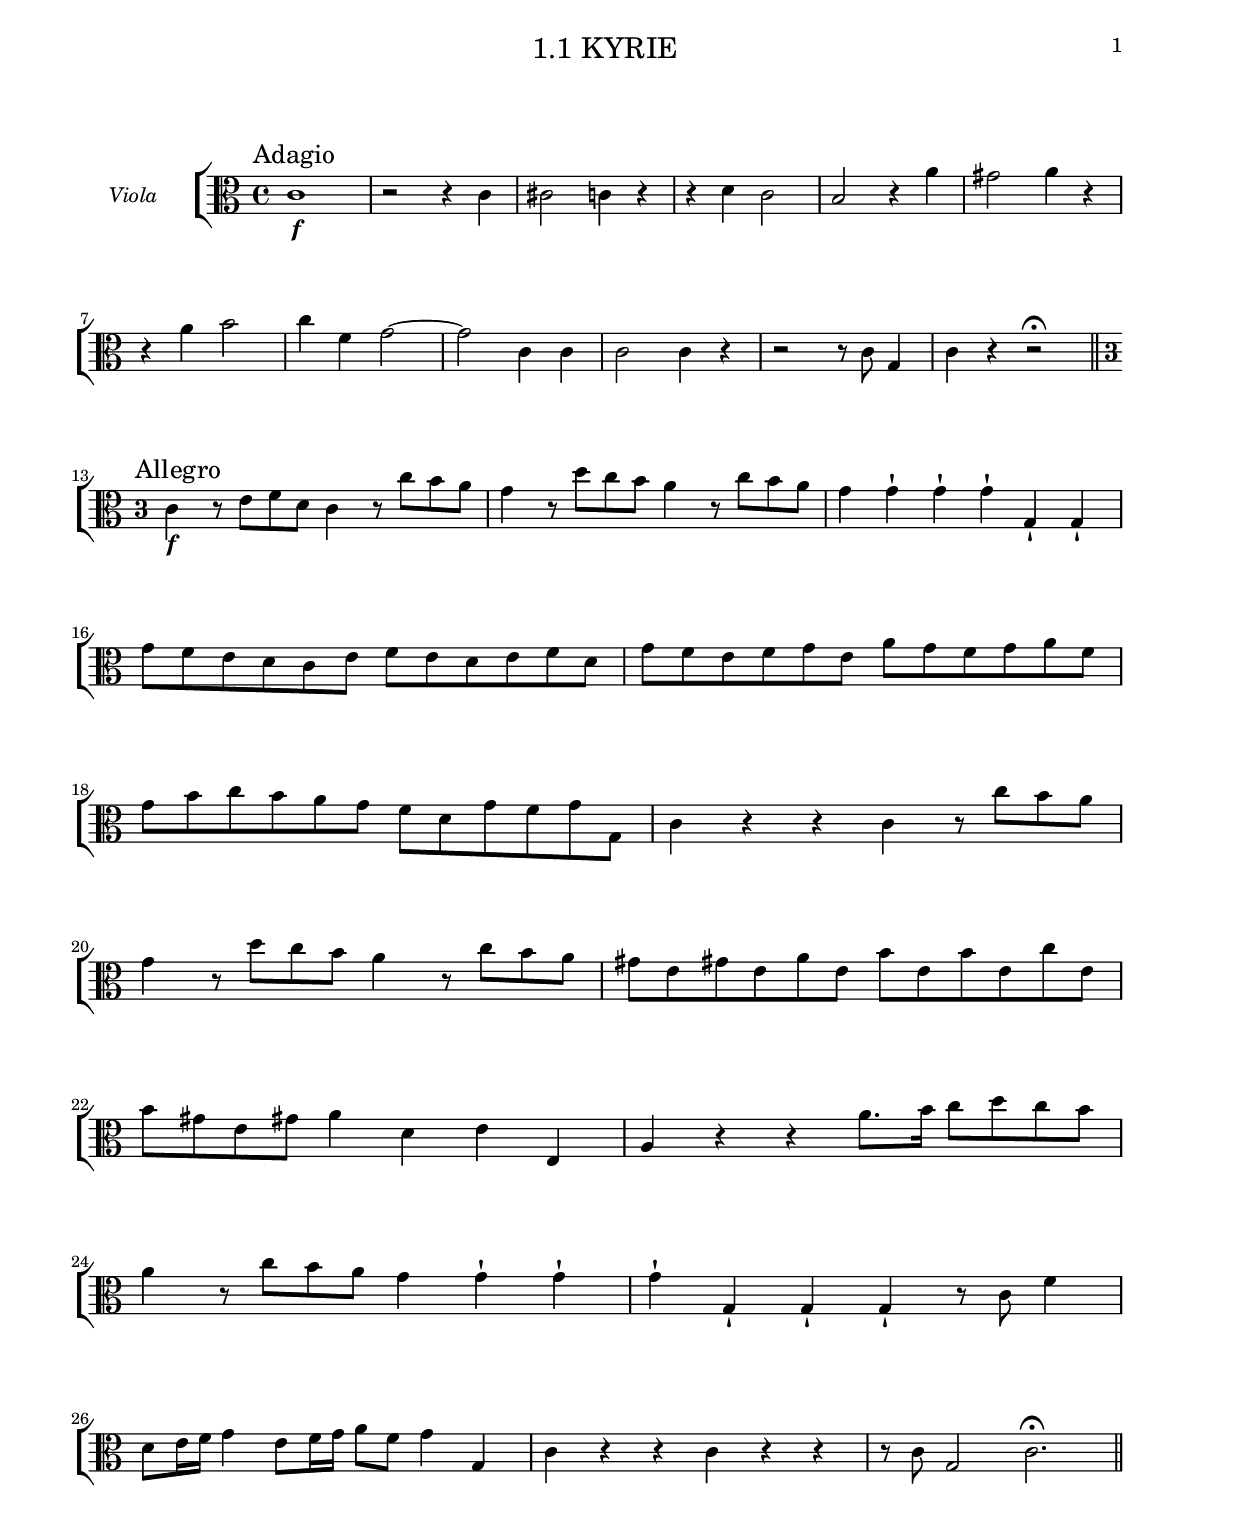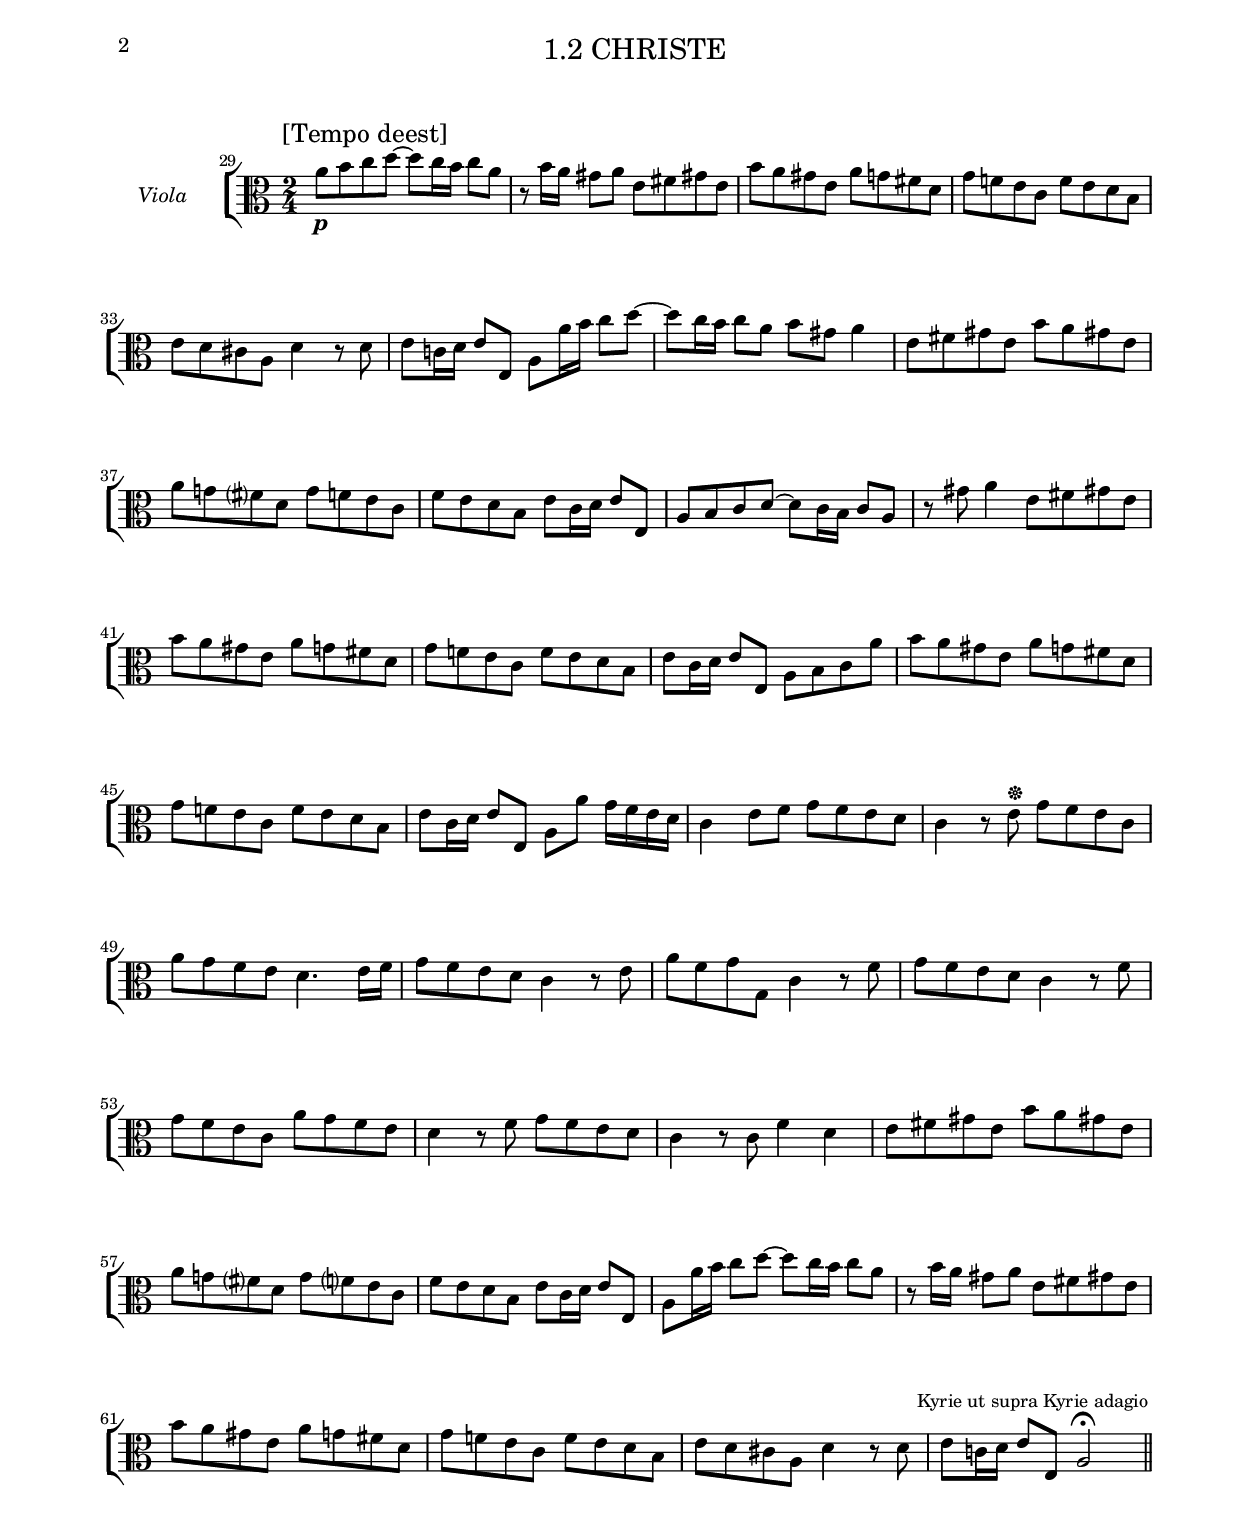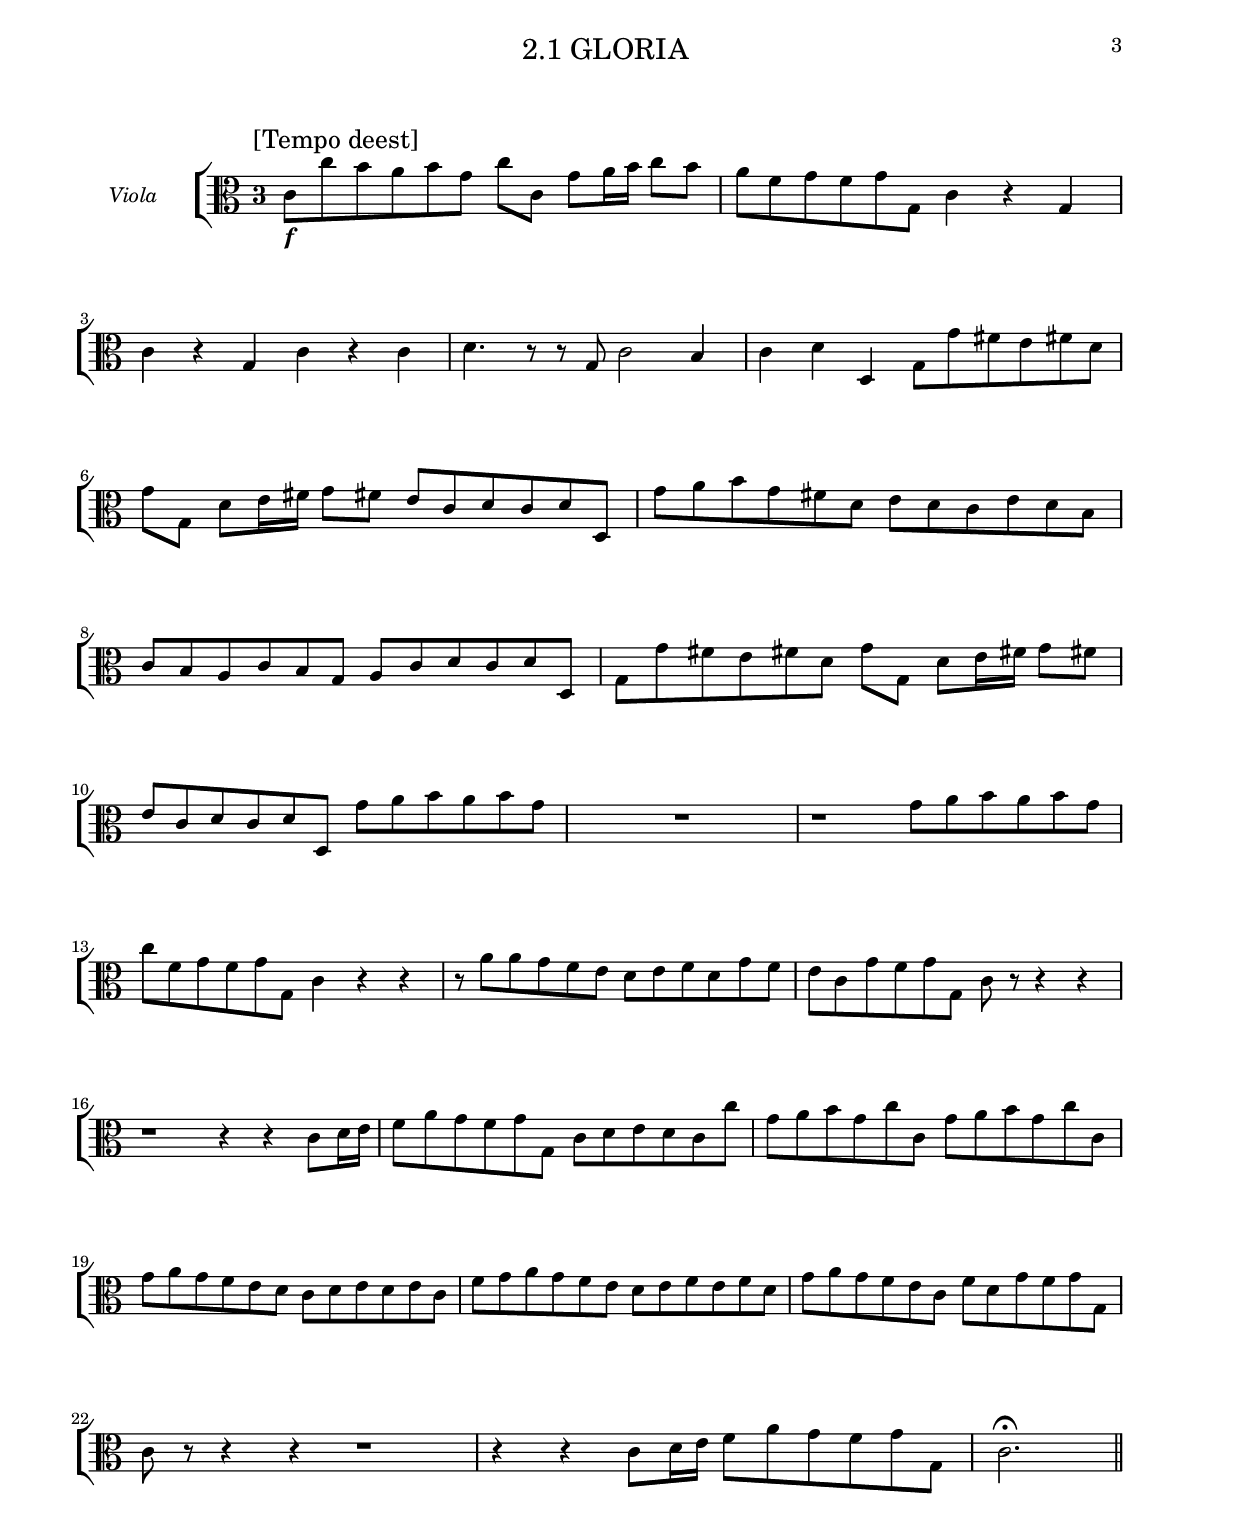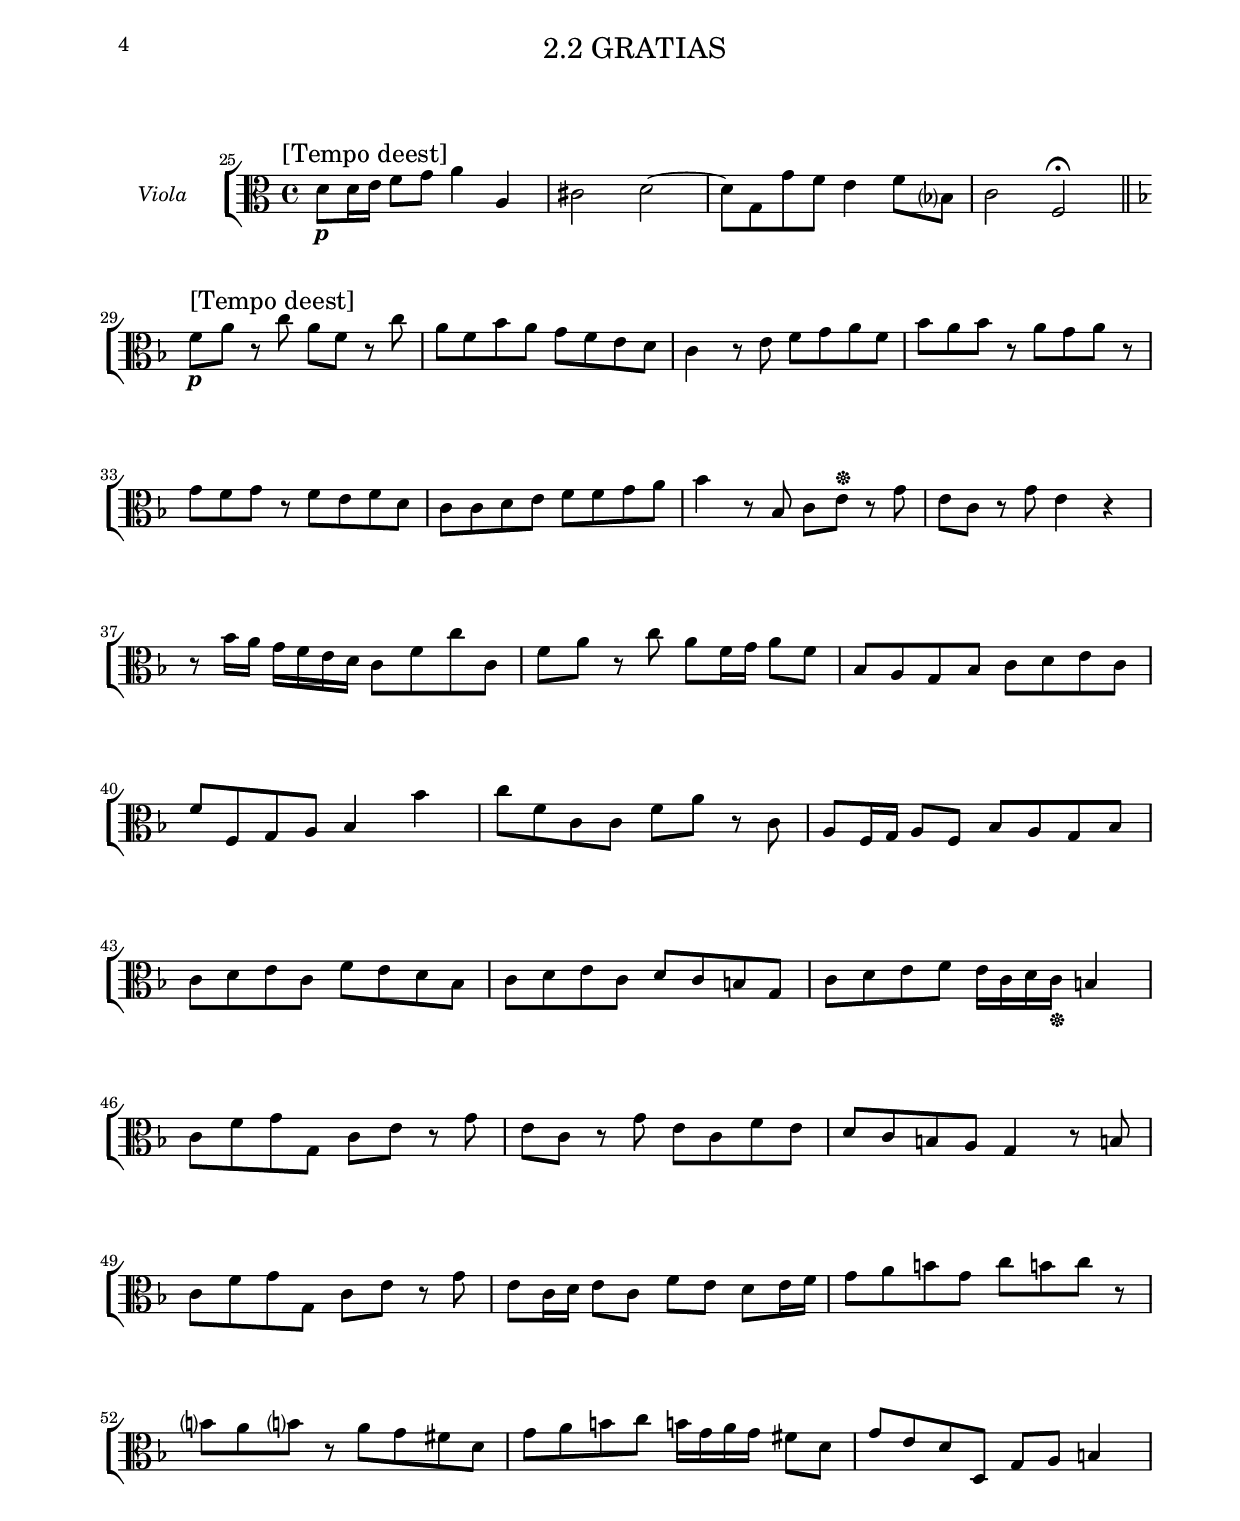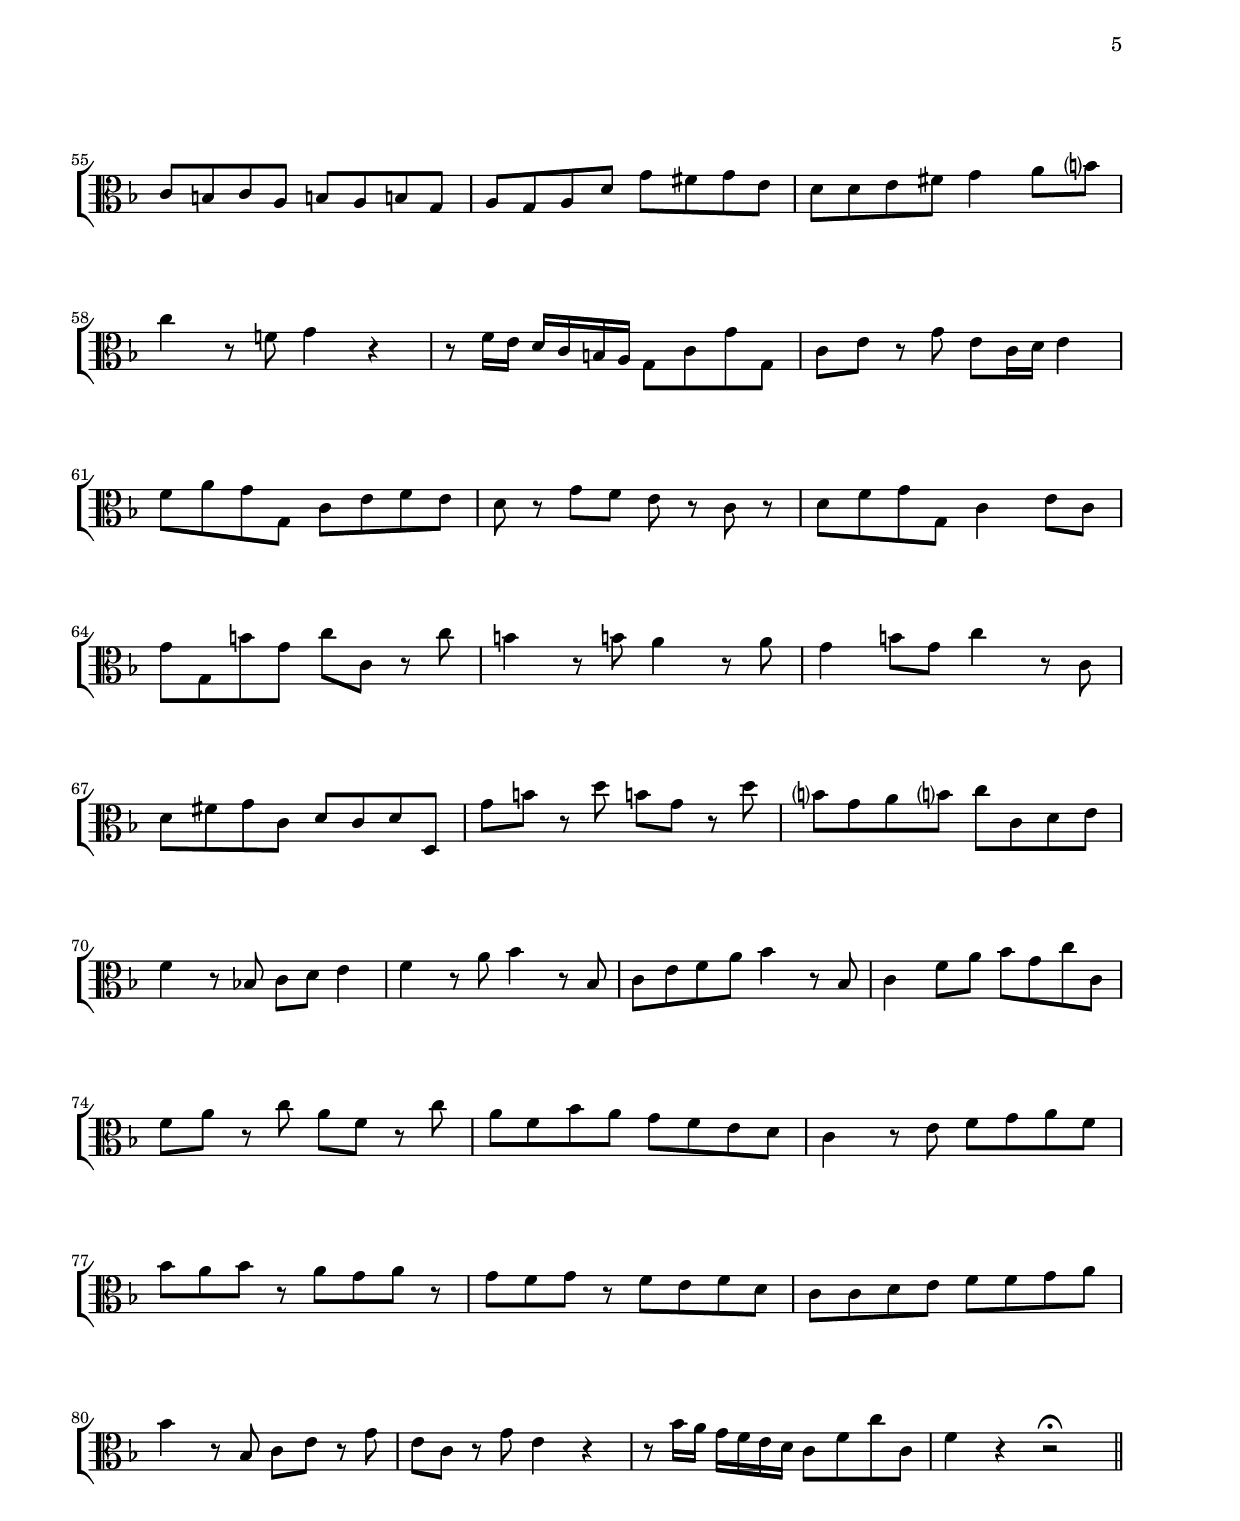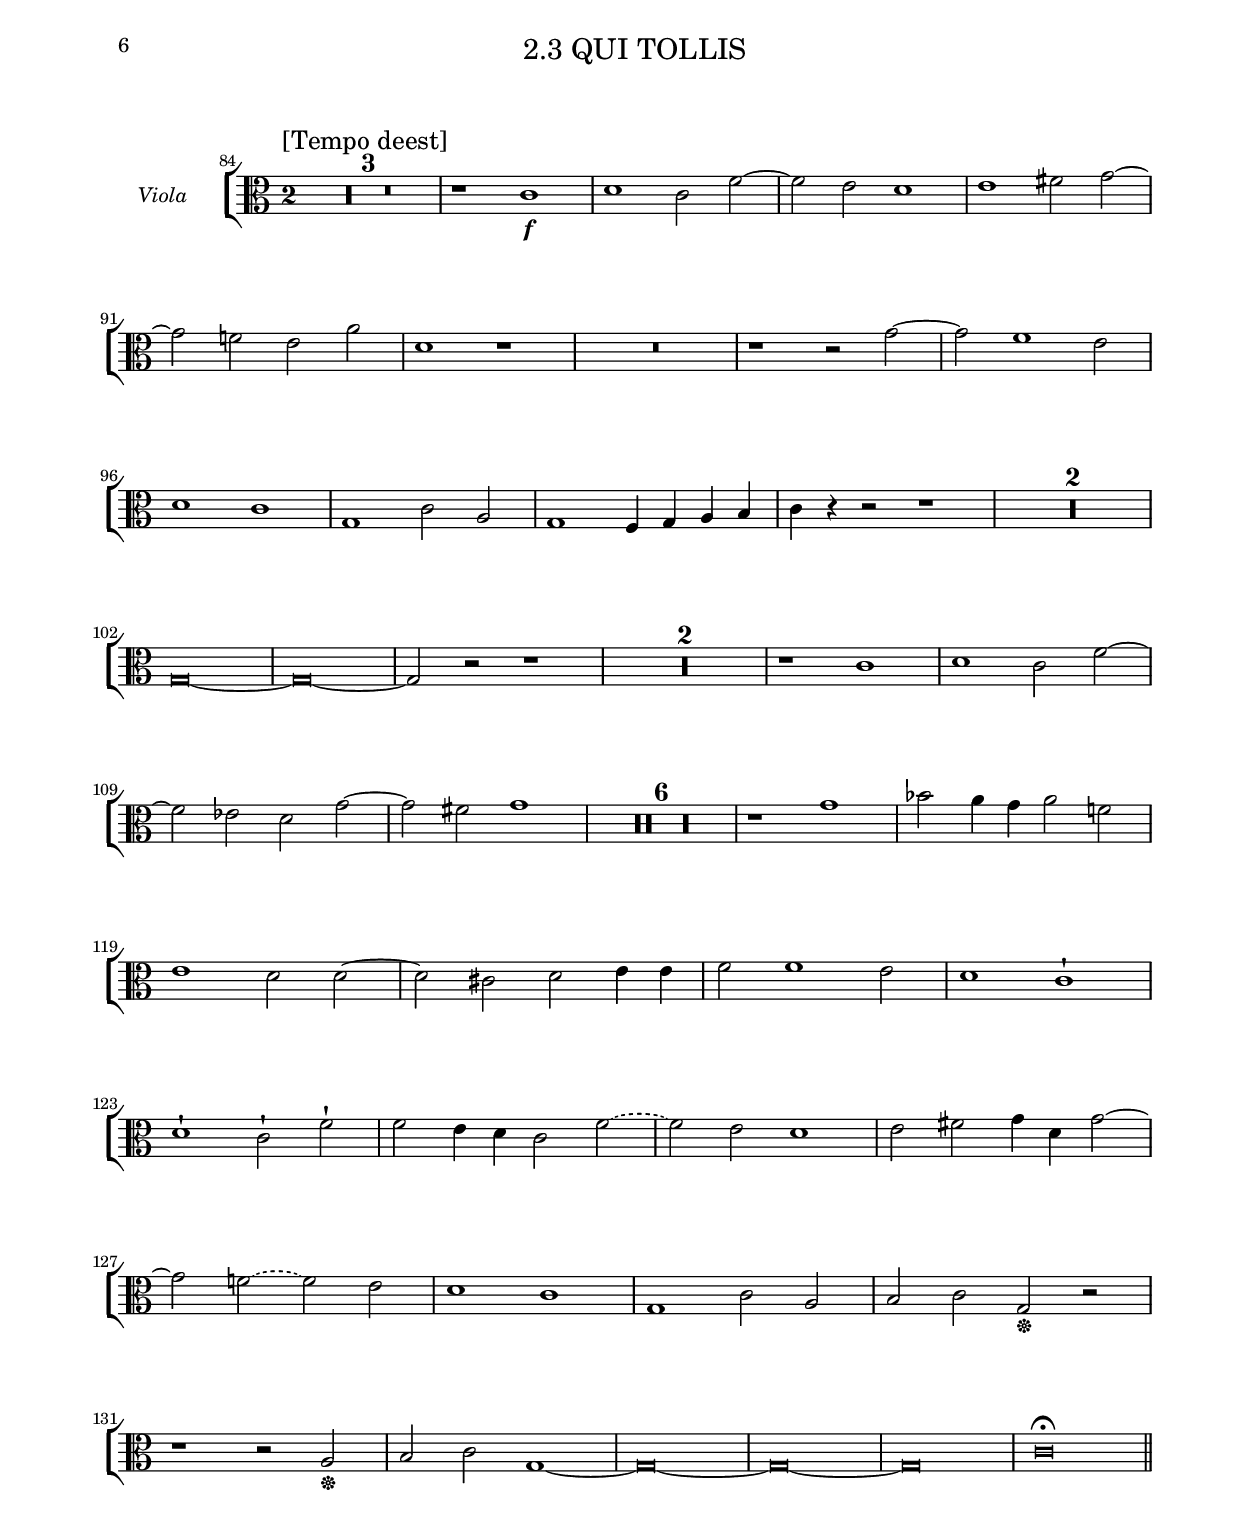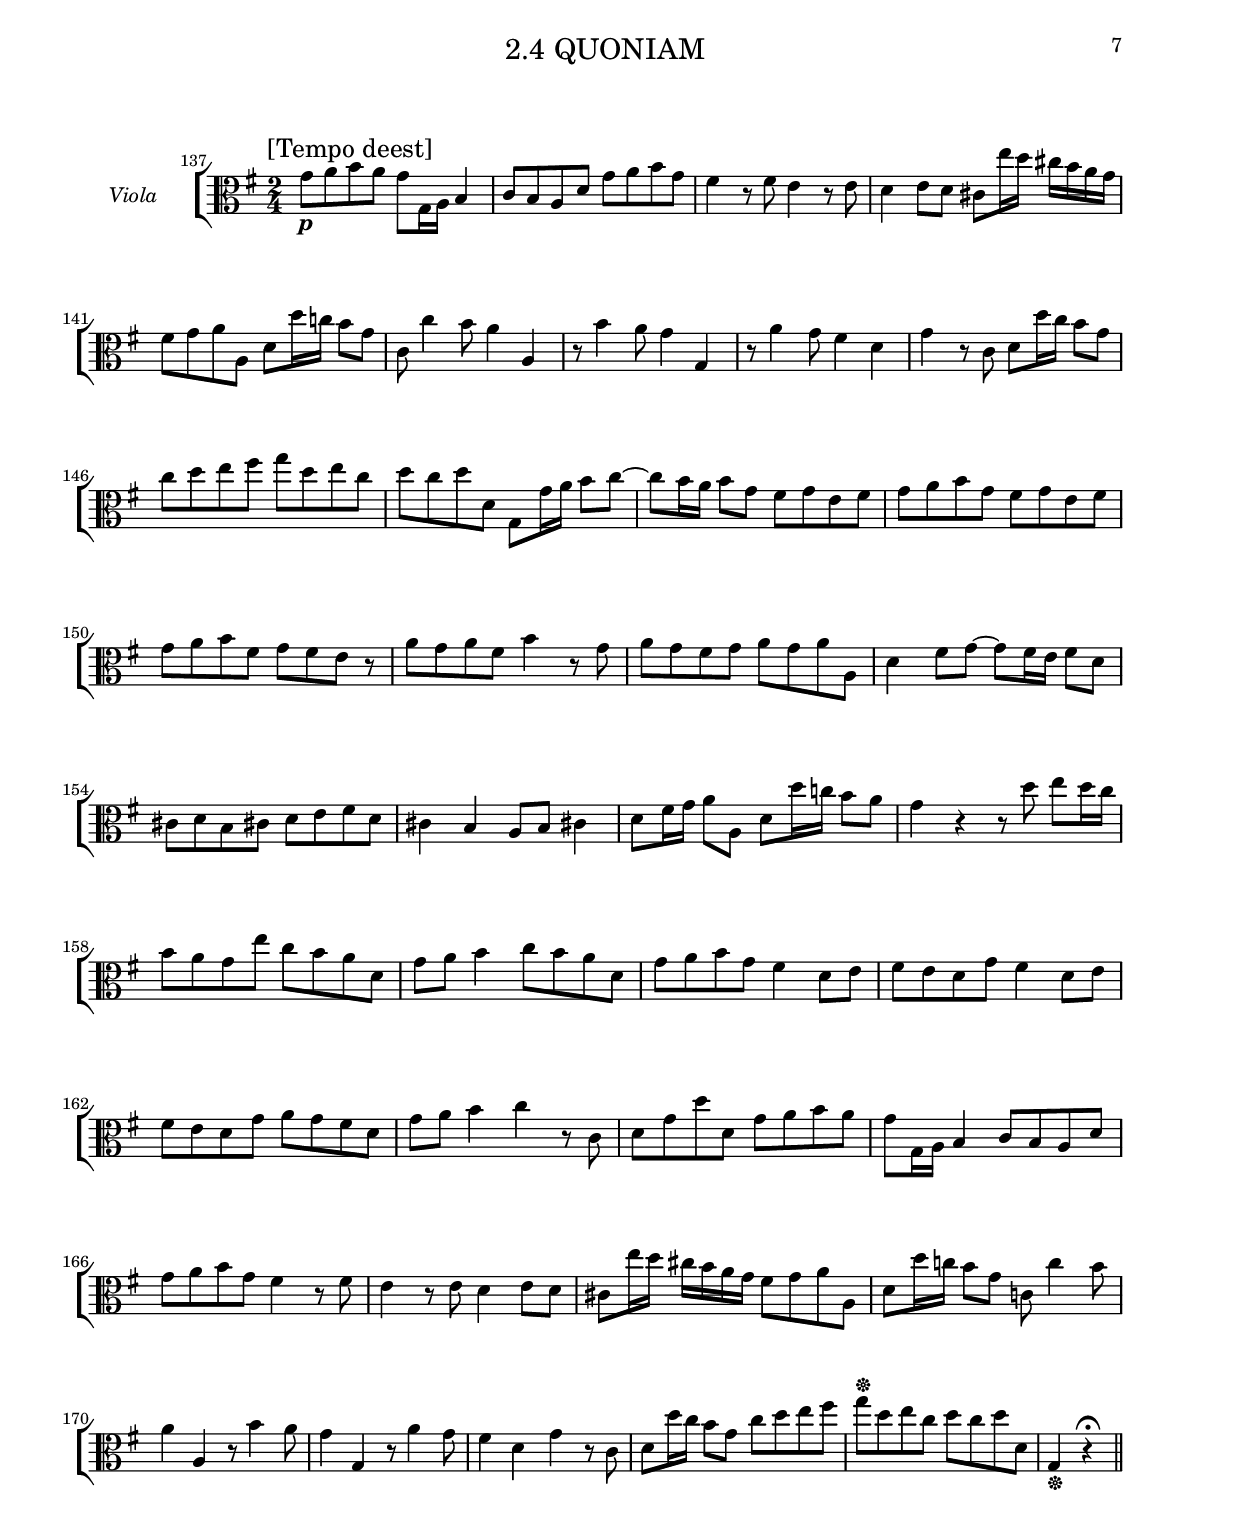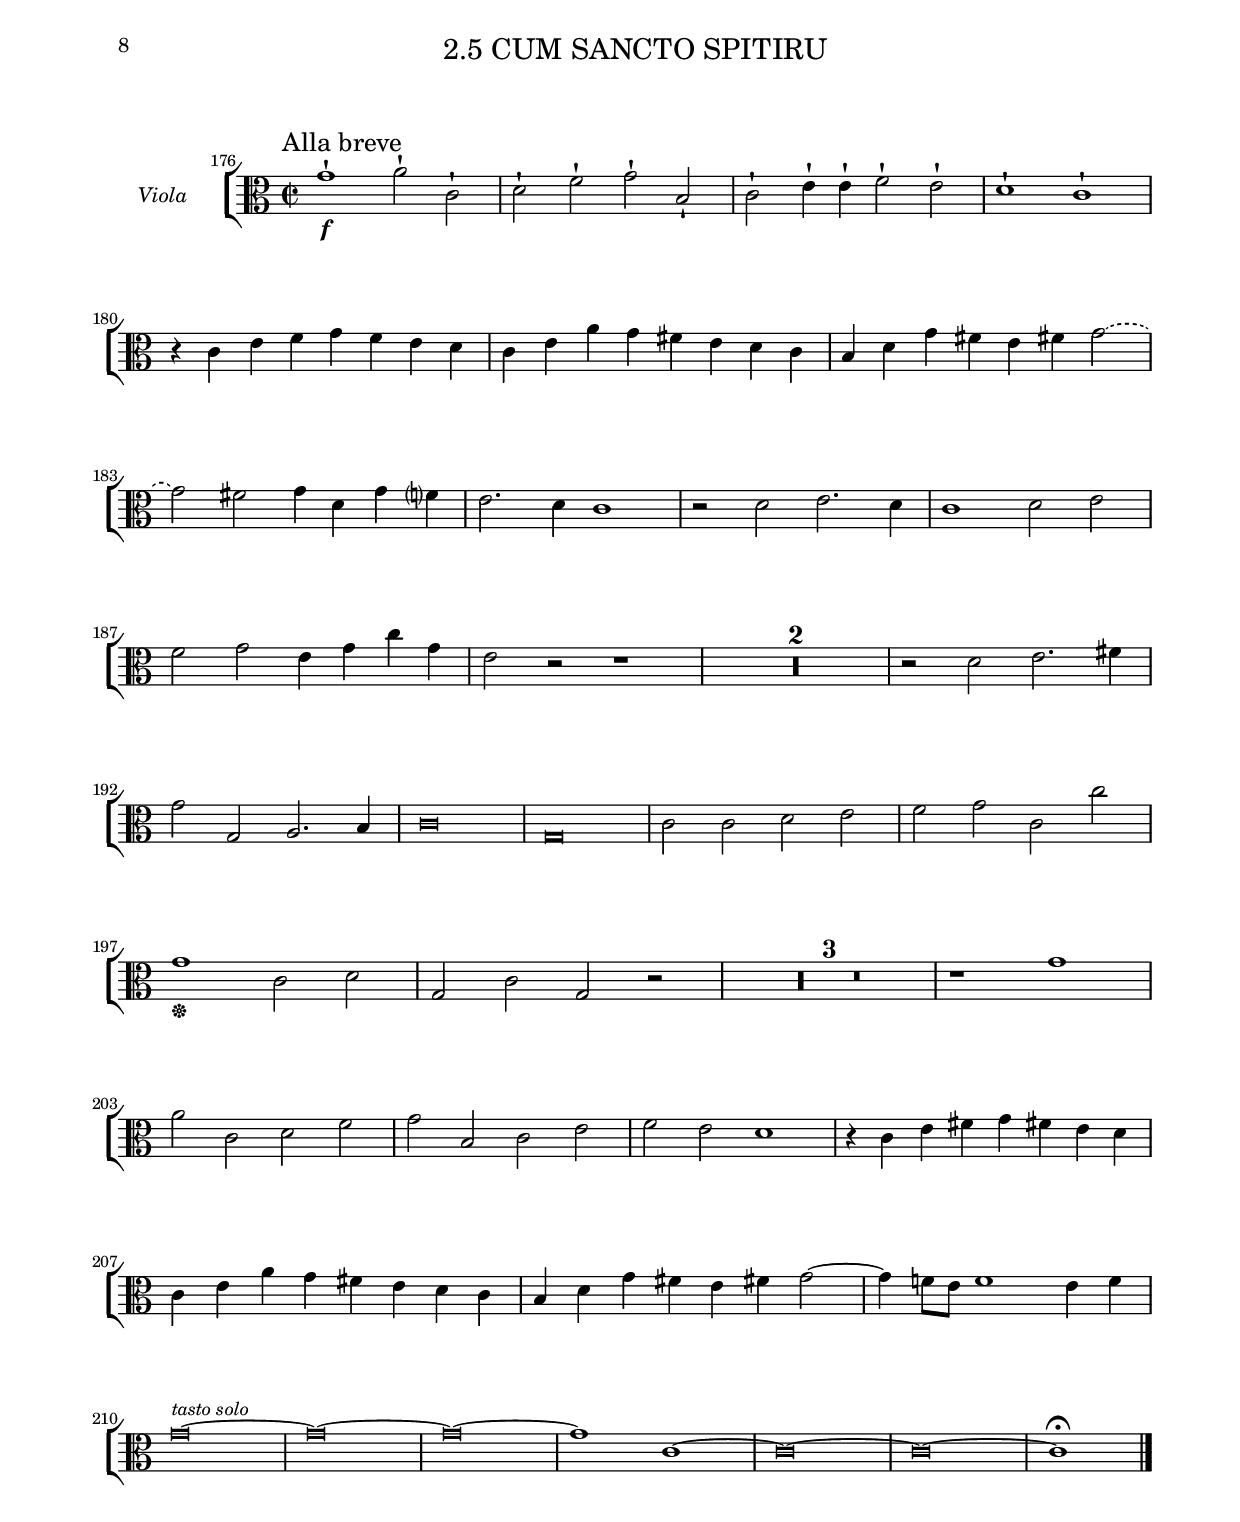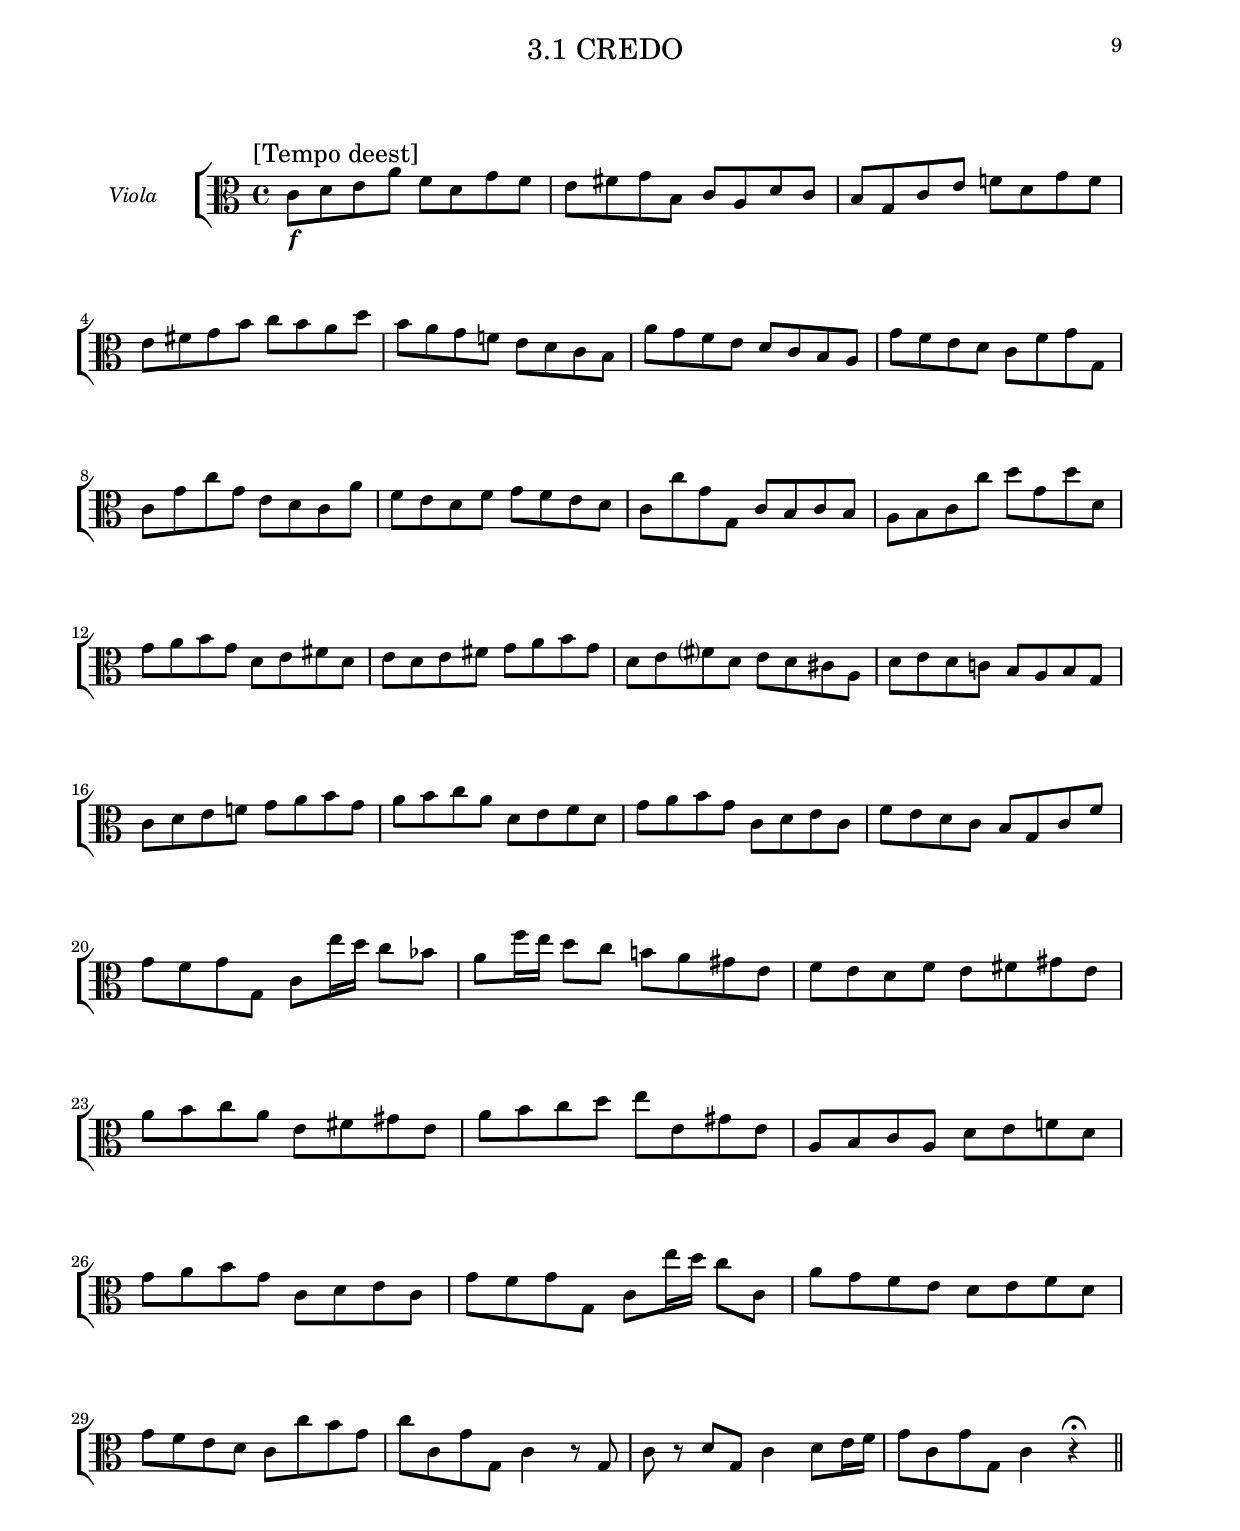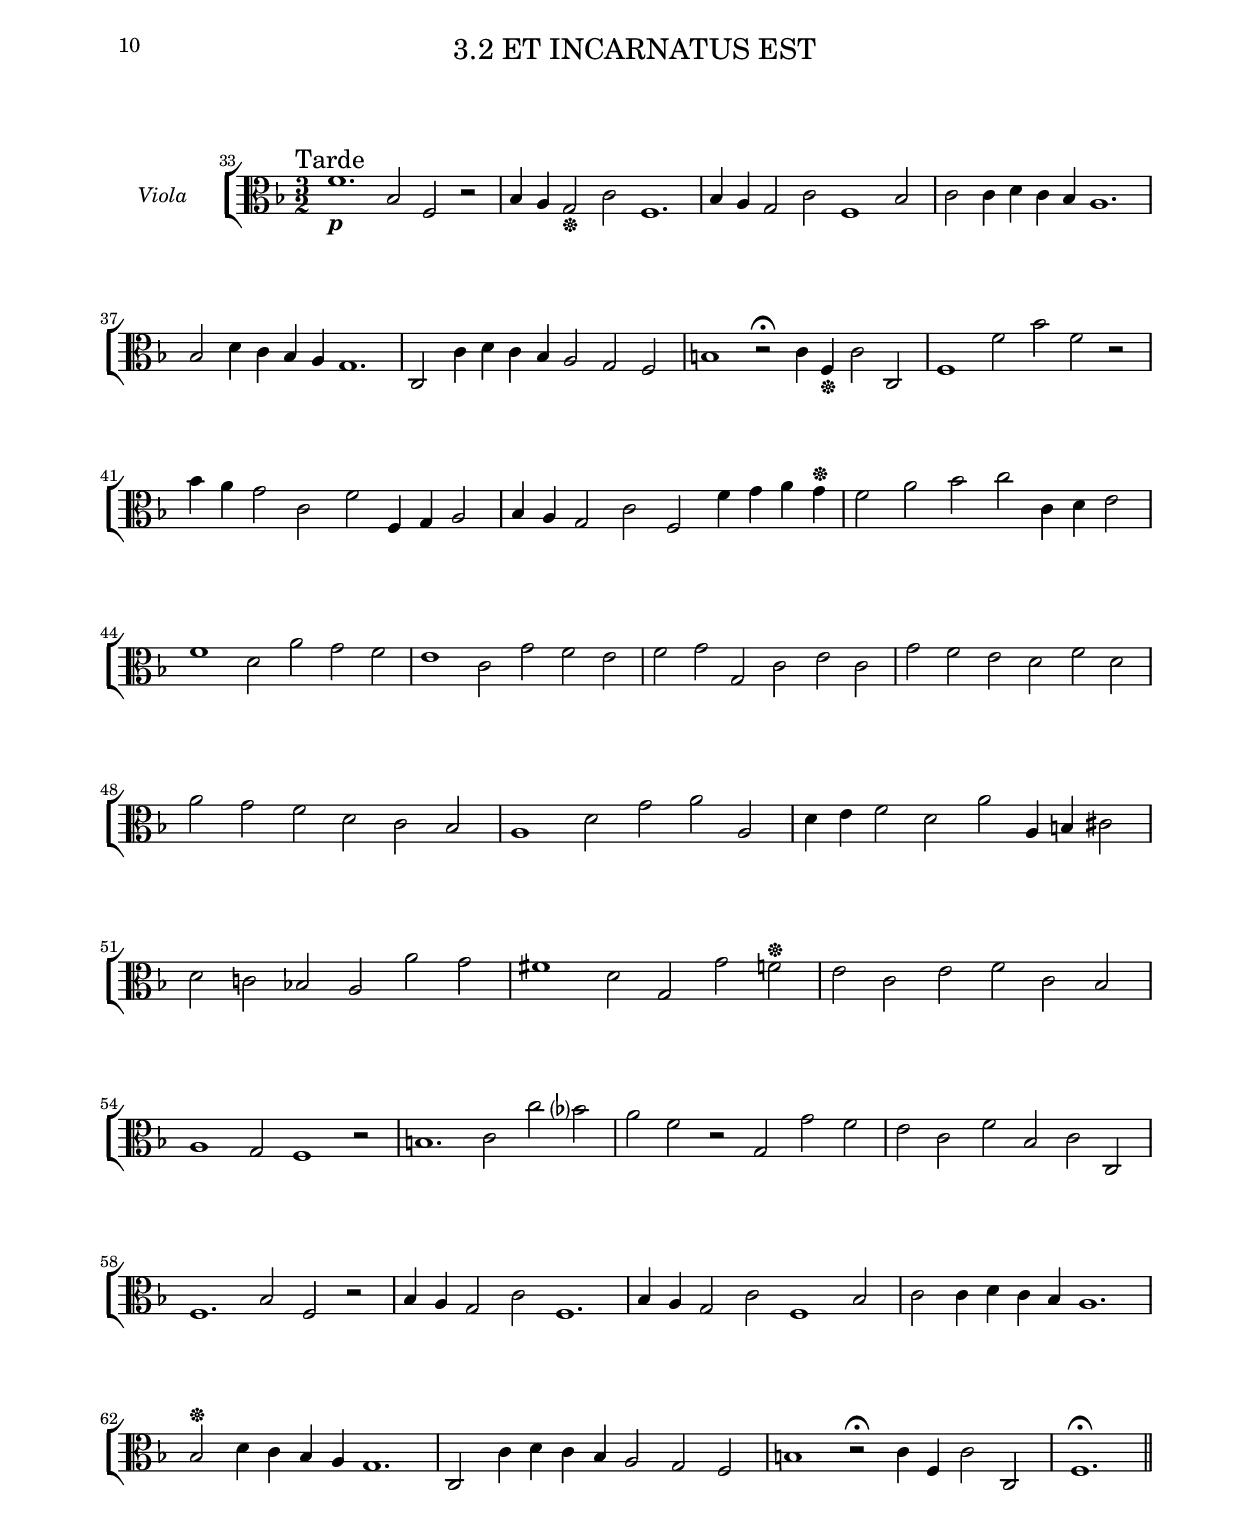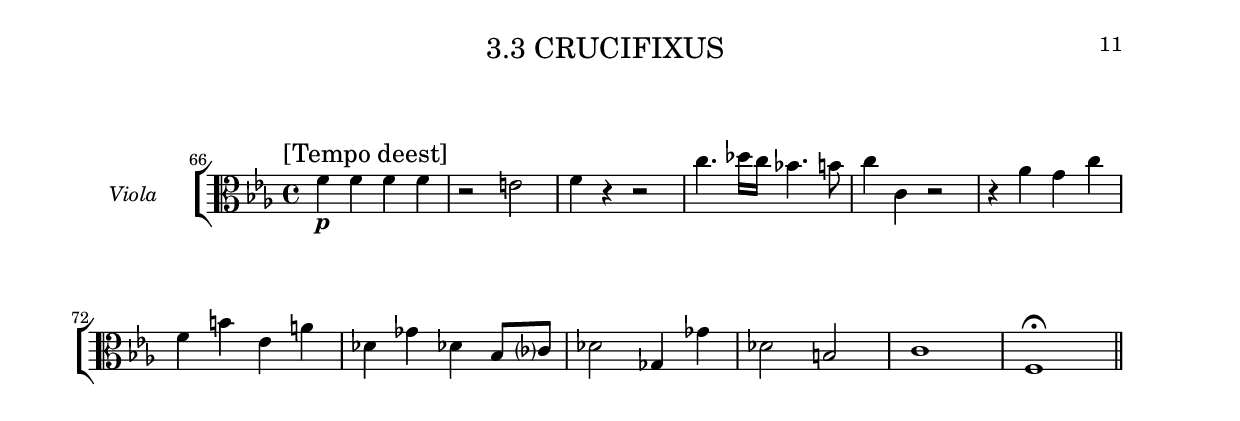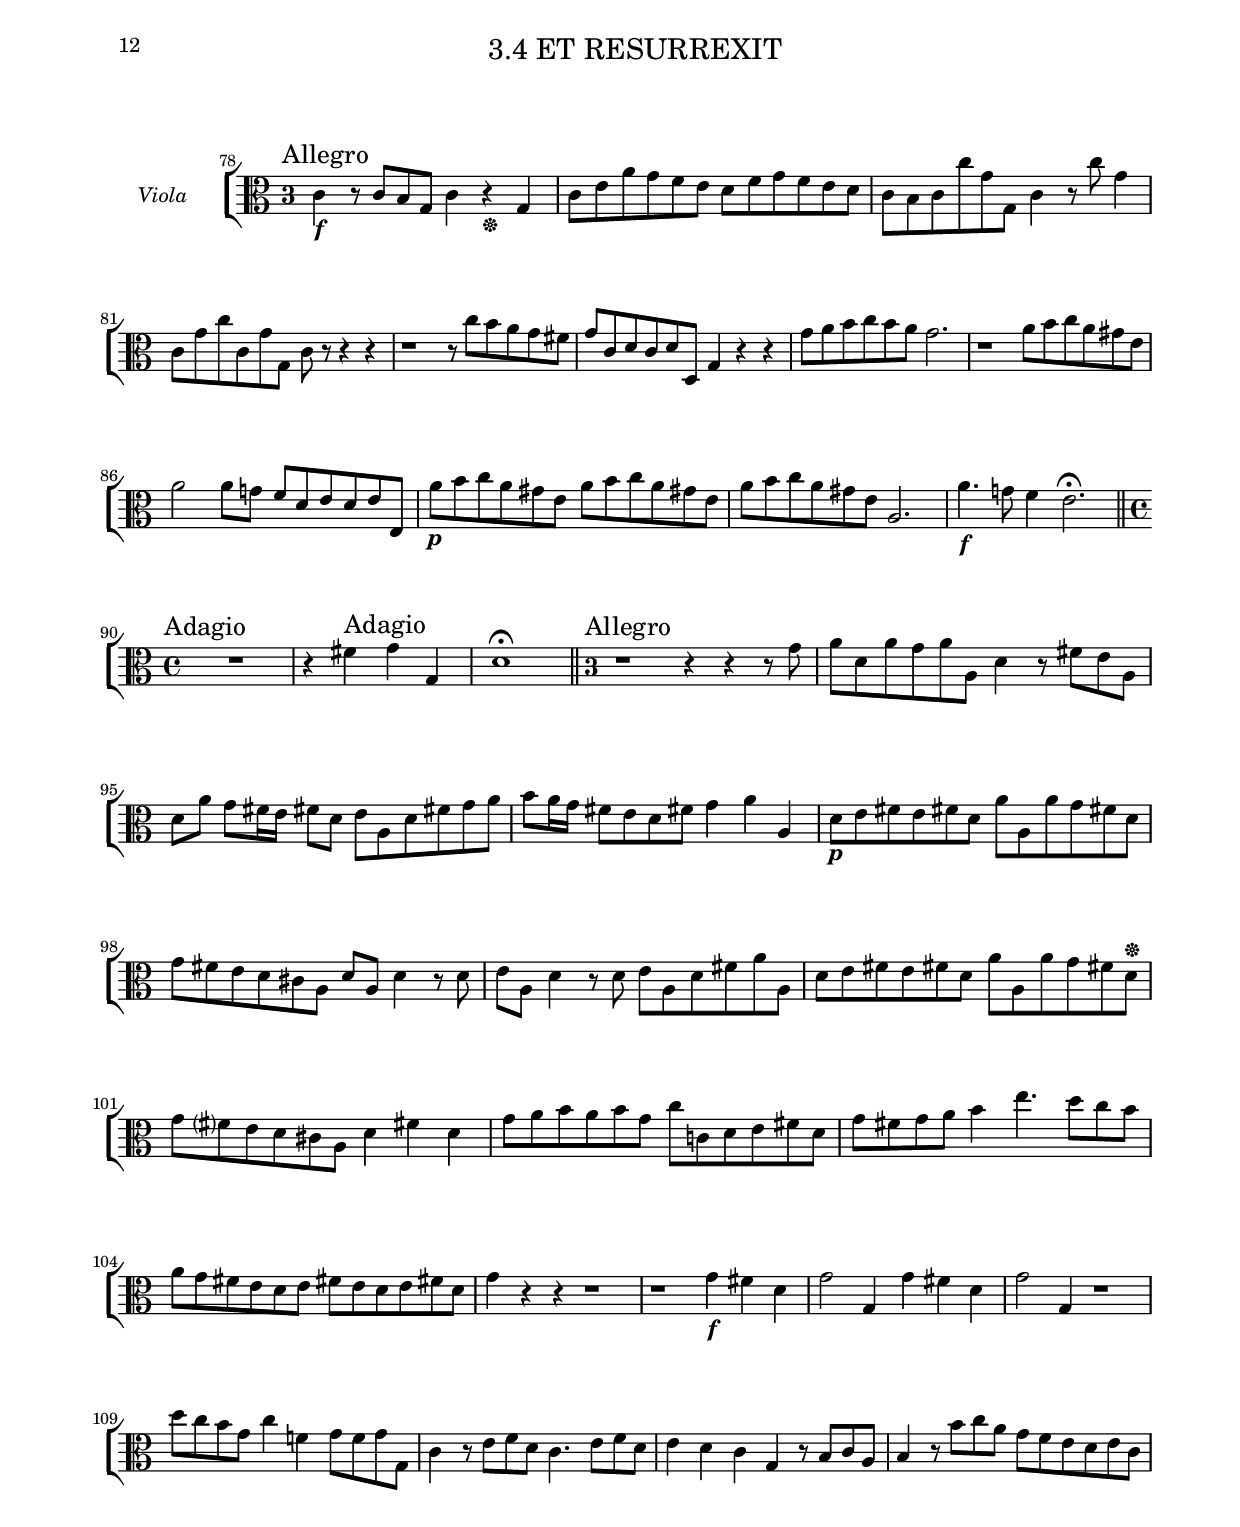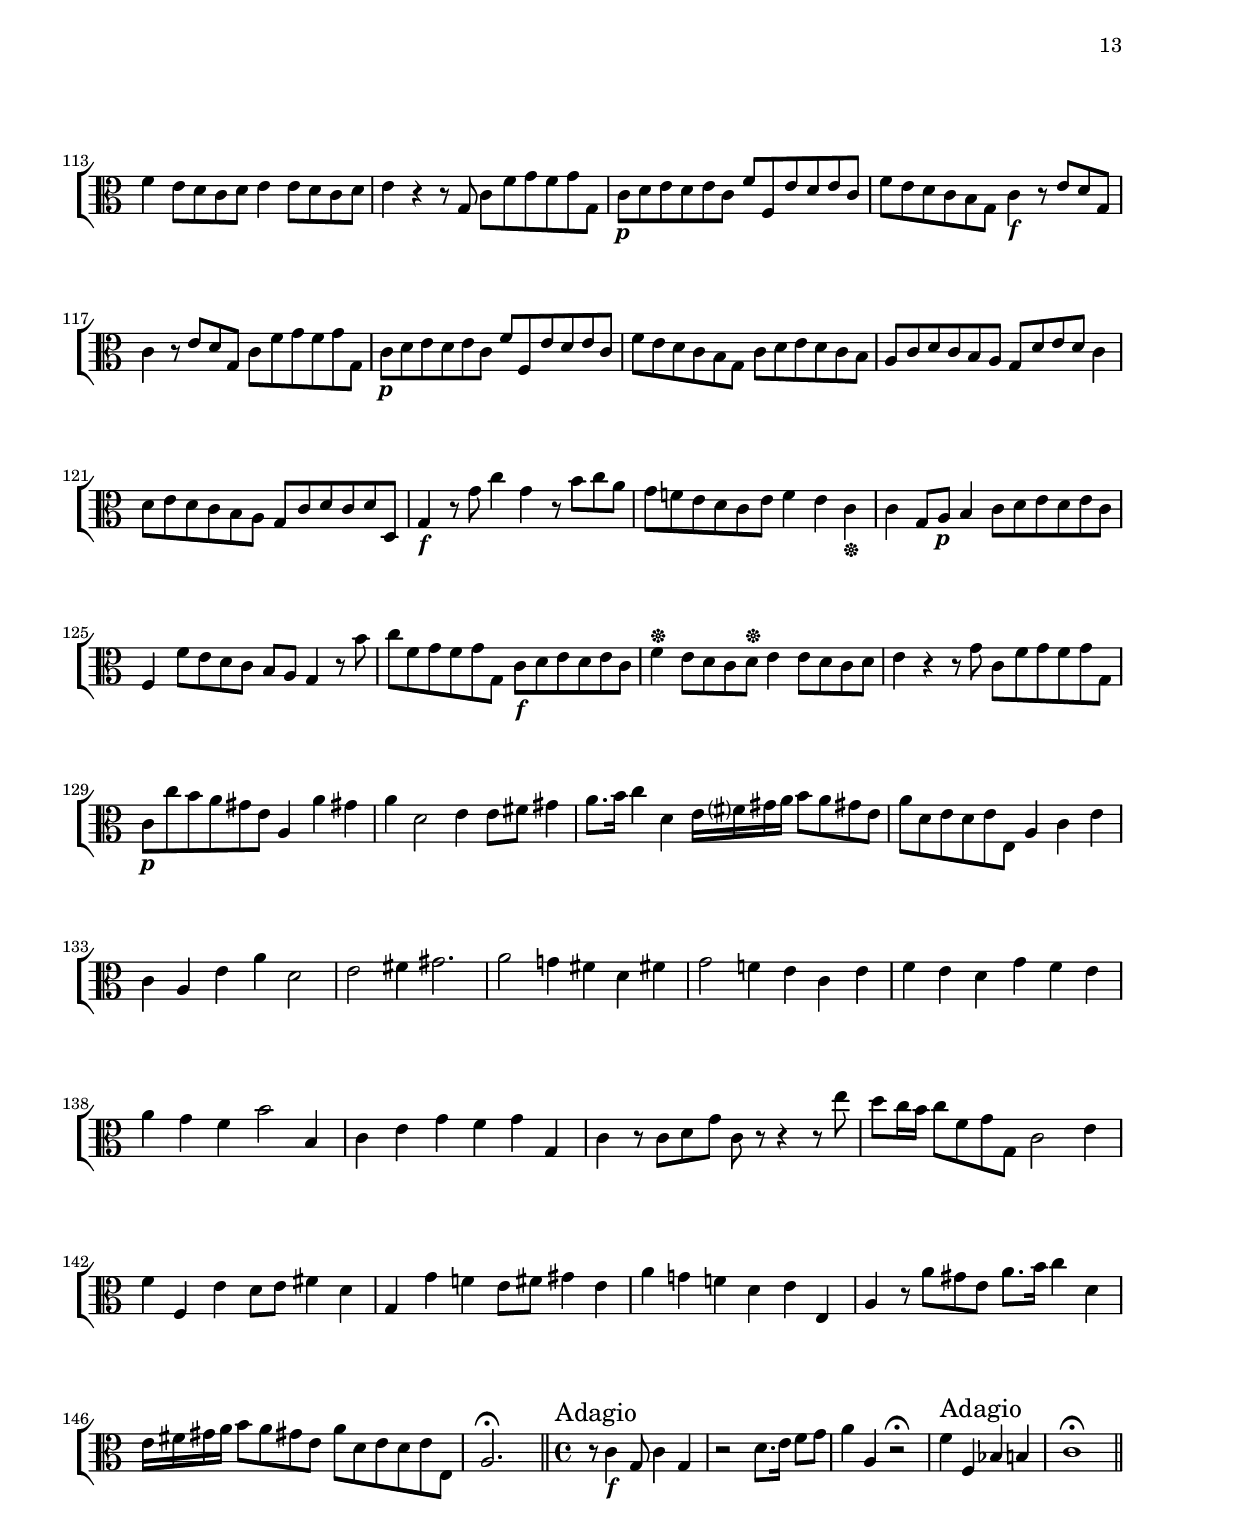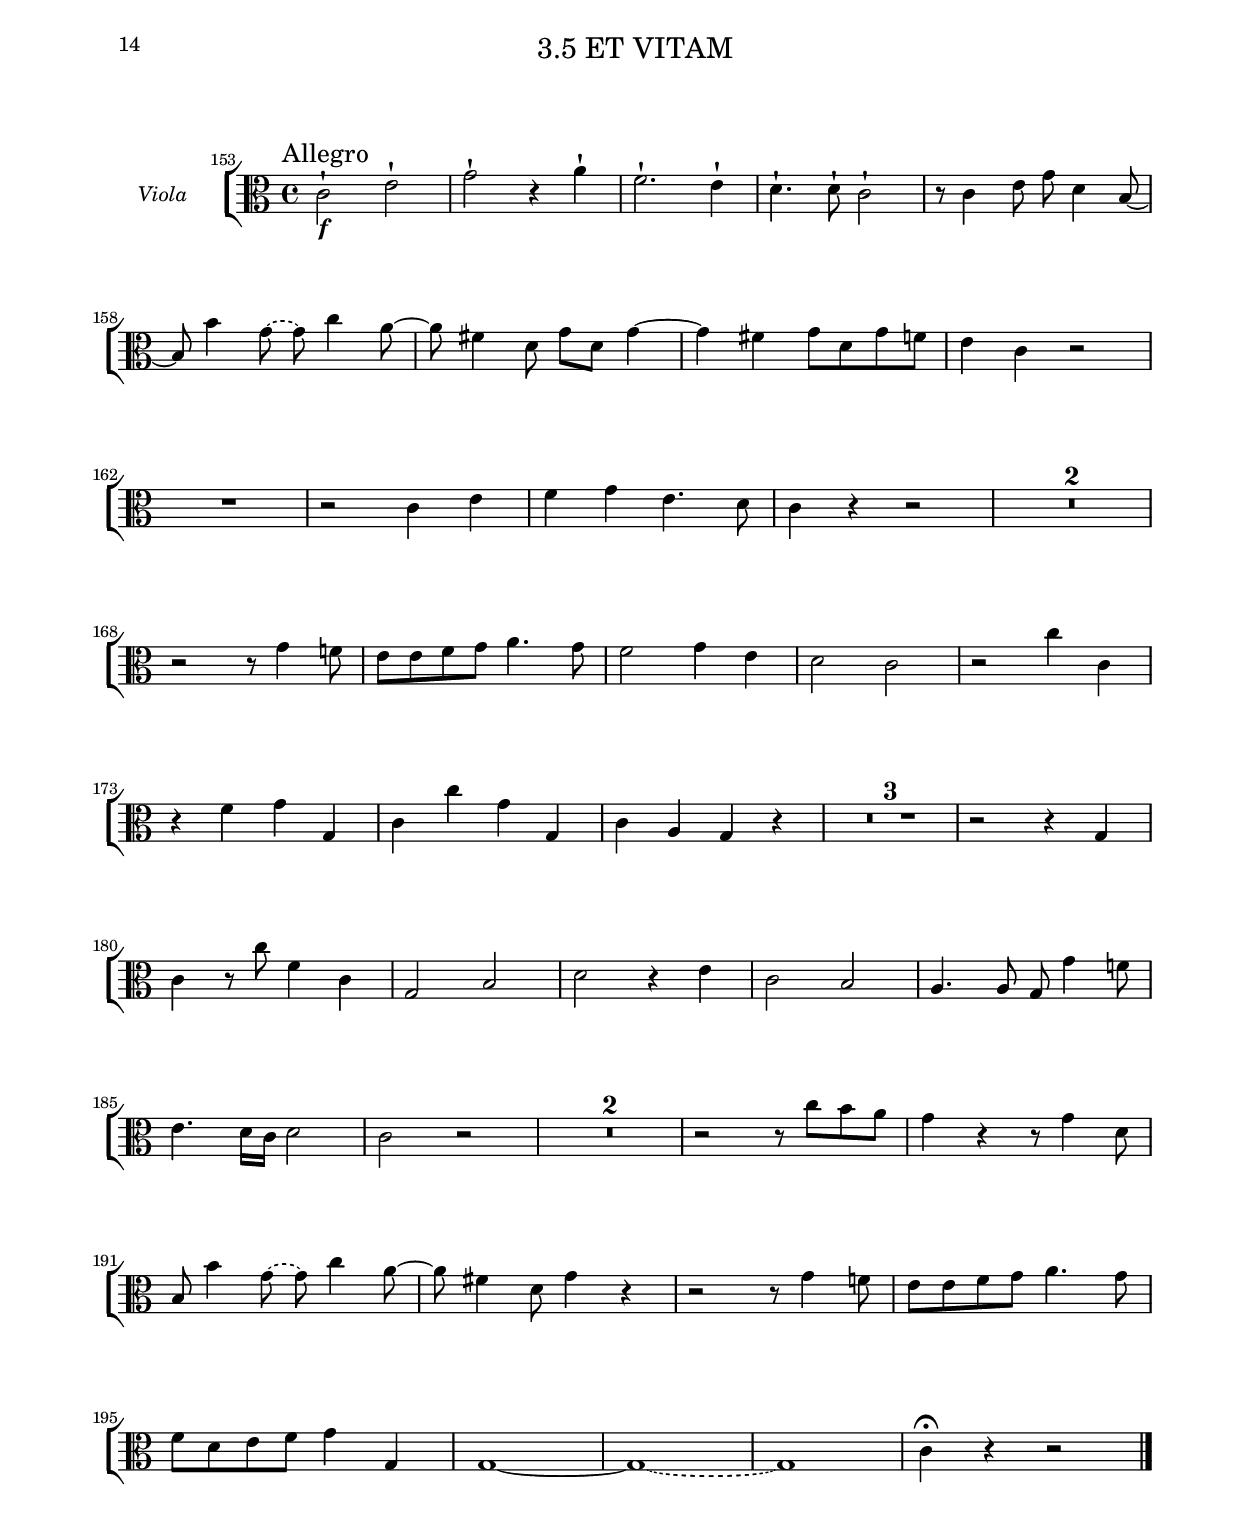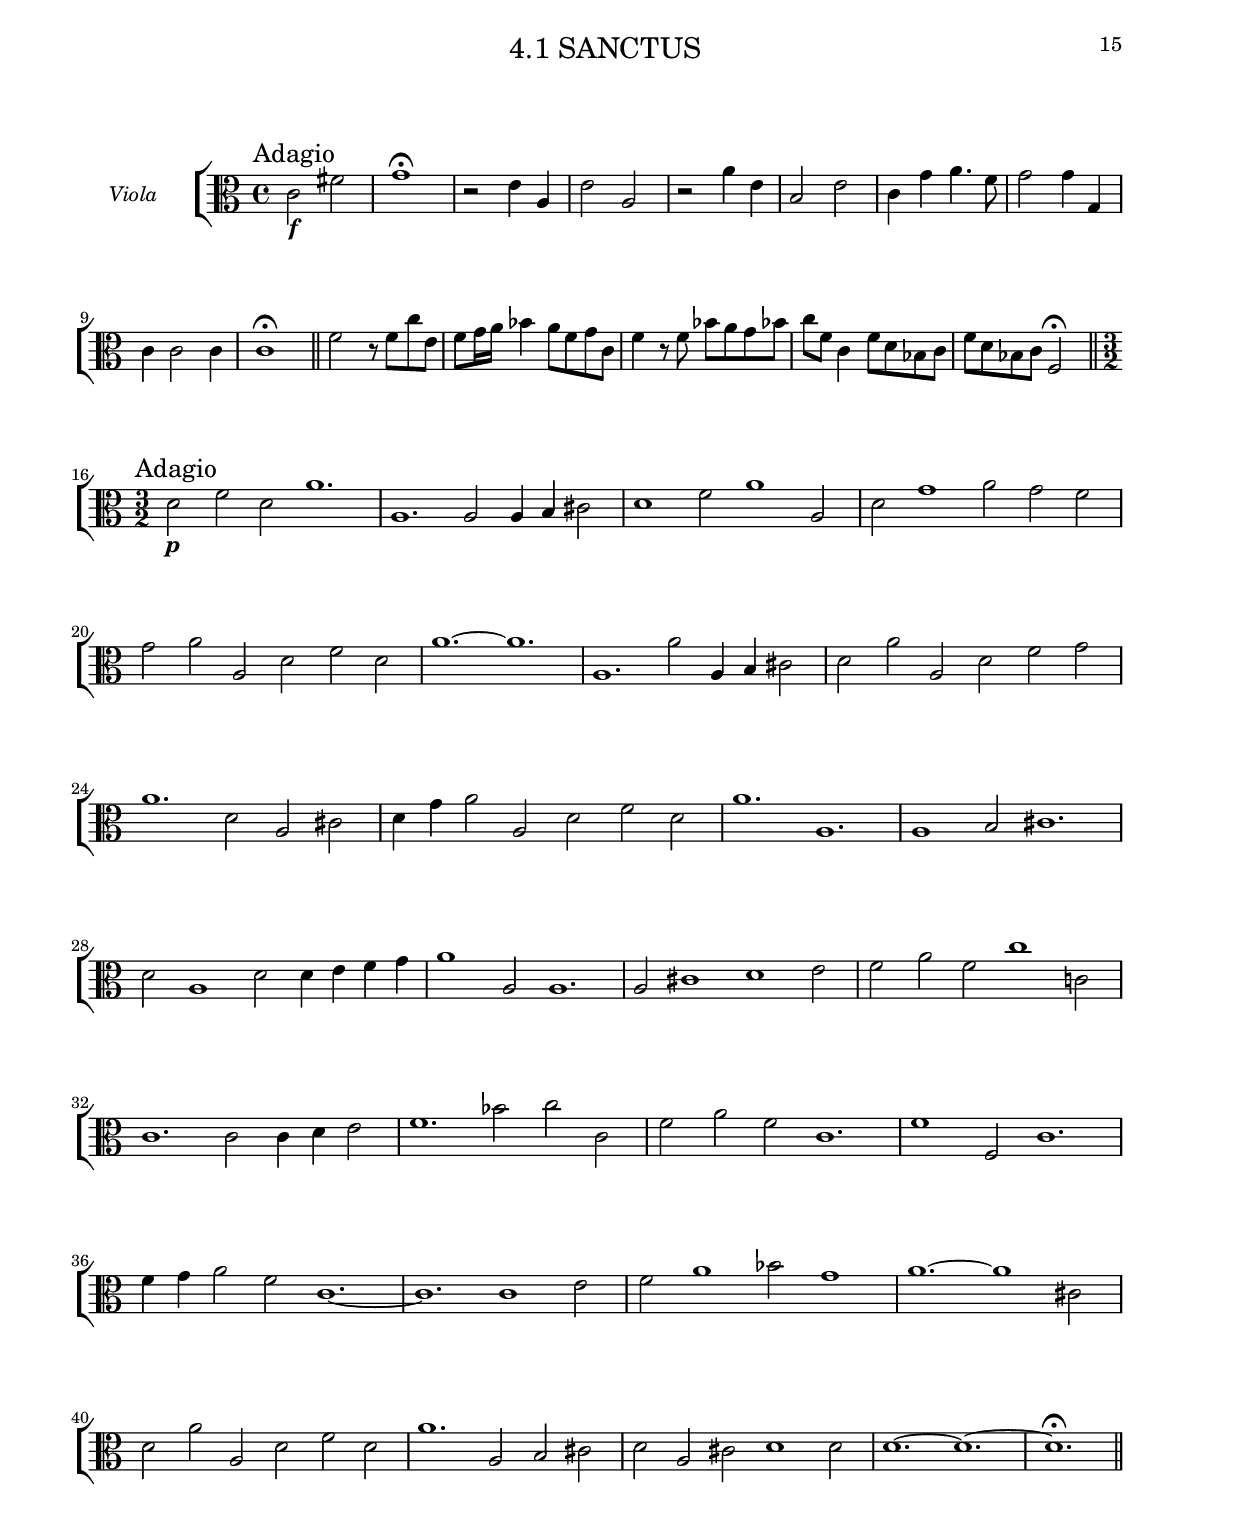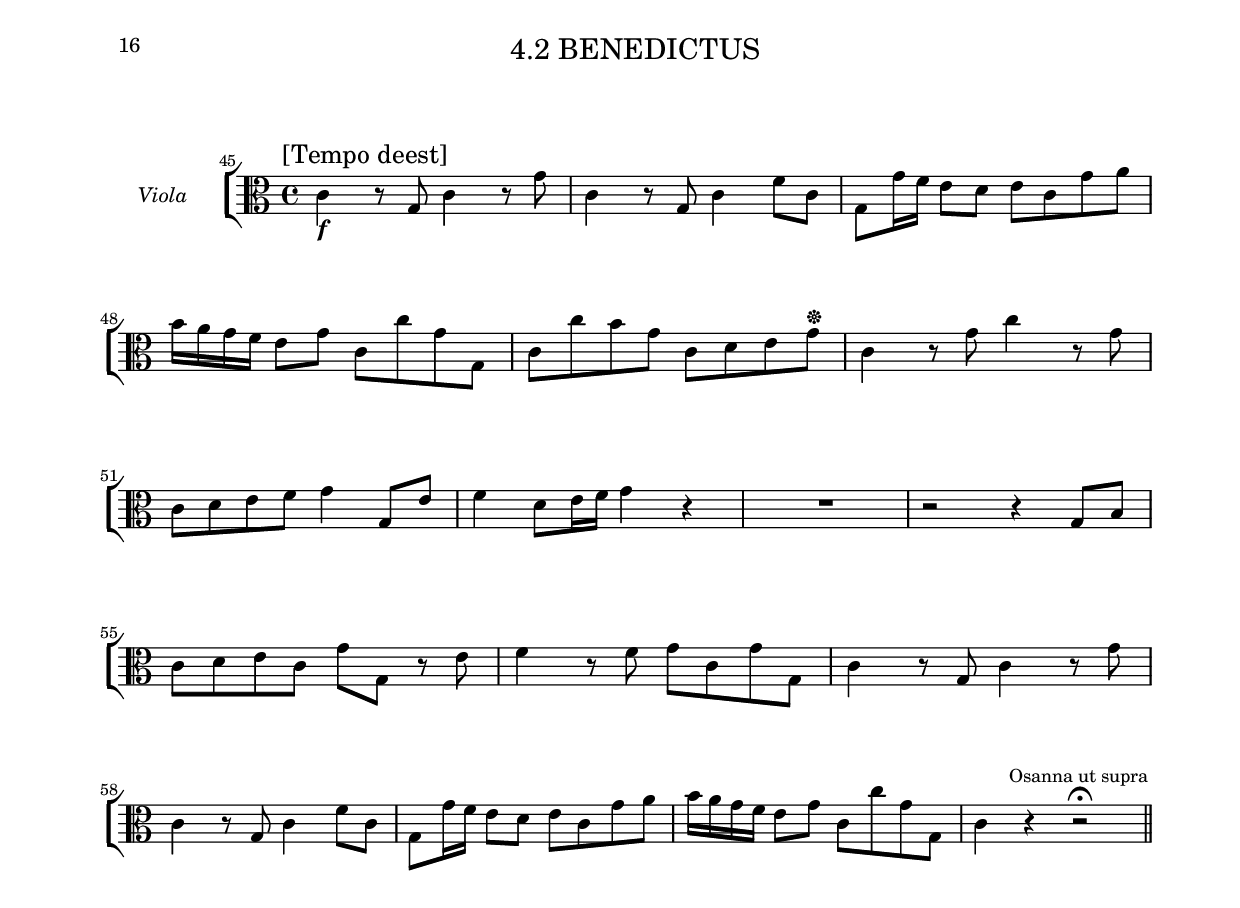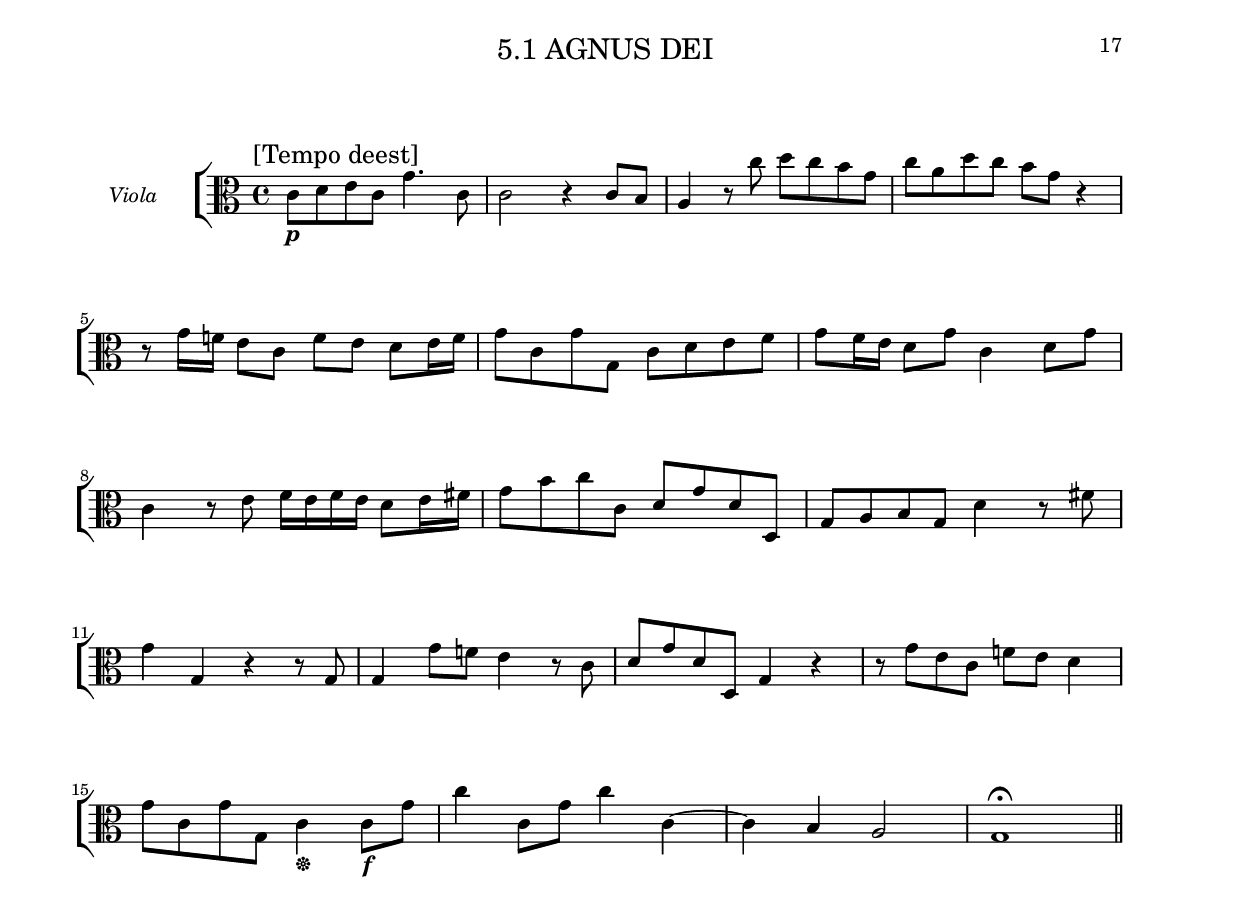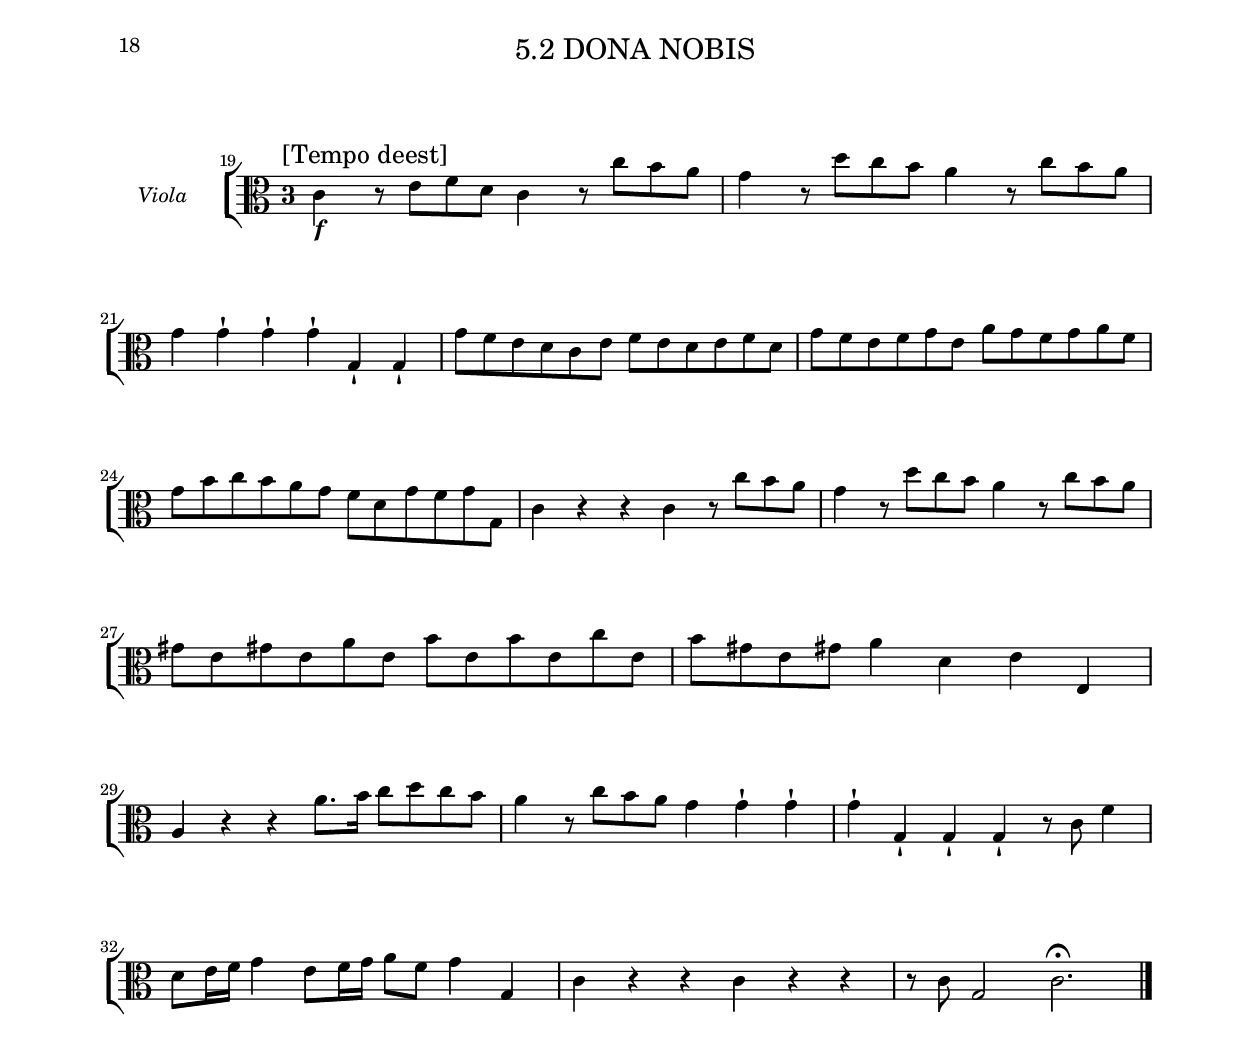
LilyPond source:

% (c) 2018 by Wolfgang Skala.
% This file is licensed under the Creative Commons Attribution-NonCommercial-ShareAlike 4.0 International License.
% To view a copy of this license, visit http://creativecommons.org/licenses/by-nc-sa/4.0/.

\version "2.18.0"

\include "../definitions.ly"

\paper {
	#(set-paper-size "a4" 'portrait)
	indent = 2\cm
	top-margin = 1.5\cm
	system-separator-markup = ##f
	system-system-spacing =
    #'((basic-distance . 17)
       (minimum-distance . 17)
       (padding . -100)
       (stretchability . 0))
	
	top-system-spacing =
    #'((basic-distance . 17)
       (minimum-distance . 17)
       (padding . -100)
       (stretchability . 0))
	
	top-markup-spacing =
    #'((basic-distance . 0)
       (minimum-distance . 0)
       (padding . -100)
       (stretchability . 0))
		
	markup-system-spacing =
    #'((basic-distance . 17)
       (minimum-distance . 17)
       (padding . -100)
       (stretchability . 0))
	
	last-bottom-spacing =
    #'((basic-distance . 0)
       (minimum-distance . 0)
       (padding . 0)
       (stretchability . 1.0e7))
	
	systems-per-page = #9
}

#(set-global-staff-size 17.82)


\book {
	\bookpart {
		\header {
			title = "Missa Immaculatae Conceptionis Beata[e] Mariae Virginis"
			movement = "1.1 KYRIE"
			location = "Georg Reutter der Jüngere"
		}
		\score {
			<<
				\new StaffGroup <<
					\new Staff {
						\set Staff.instrumentName = "Viola"
						\KyrieViola
					}
				>>
			>>
		}
	}
	\bookpart {
		\header {
			movement = "1.2 CHRISTE"
		}
		\score {
			<<
				\new StaffGroup <<
					\new Staff {
						\set Staff.instrumentName = "Viola"
						\ChristeViola
					}
				>>
			>>
		}
	}
	\bookpart {
		\header {
			movement = "2.1 GLORIA"
		}
		\score {
			<<
				\new StaffGroup <<
					\new Staff {
						\set Staff.instrumentName = "Viola"
						\GloriaViola
					}
				>>
			>>
		}
	}
	\bookpart {
		\header {
			movement = "2.2 GRATIAS"
		}
		\score {
			<<
				\new StaffGroup <<
					\new Staff {
						\set Staff.instrumentName = "Viola"
						\GratiasViola
					}
				>>
			>>
		}
	}
	\bookpart {
		\header {
			movement = "2.3 QUI TOLLIS"
		}
		\score {
			<<
				\new StaffGroup <<
					\new Staff {
						\set Staff.instrumentName = "Viola"
						\QuiTollisViola
					}
				>>
			>>
		}
	}
	\bookpart {
		\header {
			movement = "2.4 QUONIAM"
		}
		\score {
			<<
				\new StaffGroup <<
					\new Staff {
						\set Staff.instrumentName = "Viola"
						\QuoniamViola
					}
				>>
			>>
		}
	}
	\bookpart {
		\header {
			movement = "2.5 CUM SANCTO SPITIRU"
		}
		\score {
			<<
				\new StaffGroup <<
					\new Staff {
						\set Staff.instrumentName = "Viola"
						\CumSanctoViola
					}
				>>
			>>
		}
	}
	\bookpart {
		\header {
			movement = "3.1 CREDO"
		}
		\score {
			<<
				\new StaffGroup <<
					\new Staff {
						\set Staff.instrumentName = "Viola"
						\CredoViola
					}
				>>
			>>
		}
	}
	\bookpart {
		\header {
			movement = "3.2 ET INCARNATUS EST"
		}
		\score {
			<<
				\new StaffGroup <<
					\new Staff {
						\set Staff.instrumentName = "Viola"
						\EtIncarnatusViola
					}
				>>
			>>
		}
	}
	\bookpart {
		\header {
			movement = "3.3 CRUCIFIXUS"
		}
		\paper { systems-per-page = #2 }
		\score {
			<<
				\new StaffGroup <<
					\new Staff {
						\set Staff.instrumentName = "Viola"
						\CrucifixusViola
					}
				>>
			>>
		}
	}
	\bookpart {
		\header {
			movement = "3.4 ET RESURREXIT"
		}
		\score {
			<<
				\new StaffGroup <<
					\new Staff {
						\set Staff.instrumentName = "Viola"
						\EtResurrexitViola
					}
				>>
			>>
		}
	}
	\bookpart {
		\header {
			movement = "3.5 ET VITAM"
		}
		\score {
			<<
				\new StaffGroup <<
					\new Staff {
						\set Staff.instrumentName = "Viola"
						\EtVitamViola
					}
				>>
			>>
		}
	}
	\bookpart {
		\header {
			movement = "4.1 SANCTUS"
		}
		\score {
			<<
				\new StaffGroup <<
					\new Staff {
						\set Staff.instrumentName = "Viola"
						\SanctusViola
					}
				>>
			>>
		}
	}
	\bookpart {
		\header {
			movement = "4.2 BENEDICTUS"
		}
		\paper { systems-per-page = #5 }
		\score {
			<<
				\new StaffGroup <<
					\new Staff {
						\set Staff.instrumentName = "Viola"
						\BenedictusViola
					}
				>>
			>>
		}
	}
	\bookpart {
		\header {
			movement = "5.1 AGNUS DEI"
		}
		\paper { systems-per-page = #5 }
		\score {
			<<
				\new StaffGroup <<
					\new Staff {
						\set Staff.instrumentName = "Viola"
						\AgnusDeiViola
					}
				>>
			>>
		}
	}
	\bookpart {
		\header {
			movement = "5.2 DONA NOBIS"
		}
		\paper { systems-per-page = #6 }
		\score {
			<<
				\new StaffGroup <<
					\new Staff {
						\set Staff.instrumentName = "Viola"
						\DonaNobisViola
					}
				>>
			>>
		}
	}
}